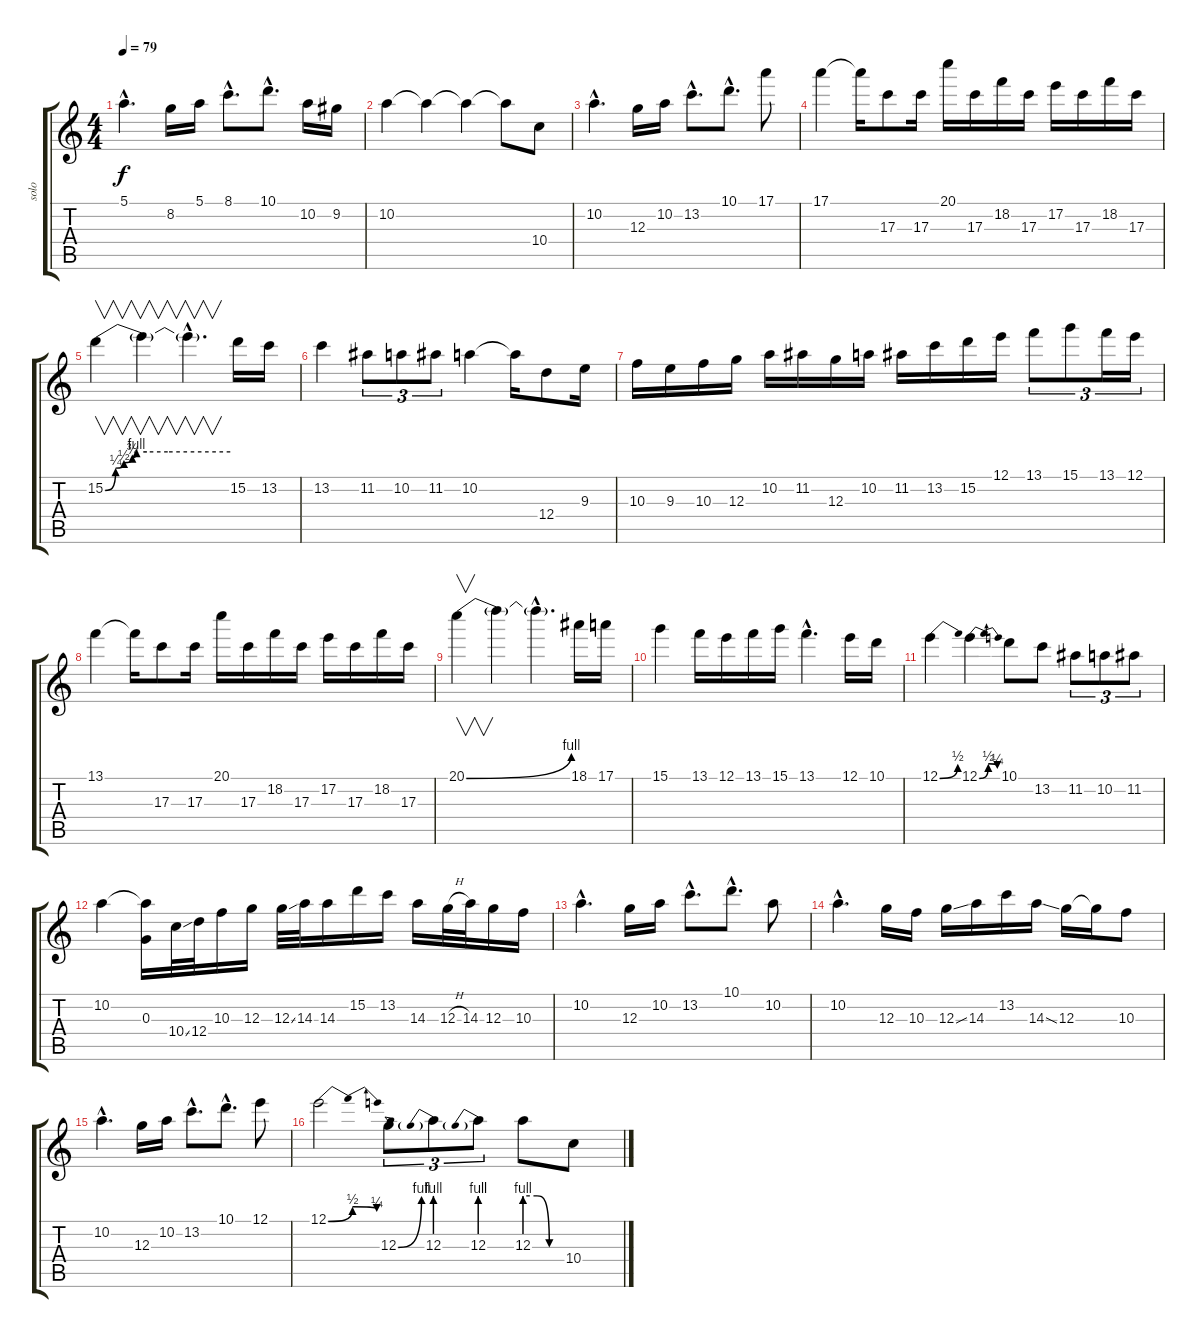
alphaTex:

\track ("solo" "solo") {instrument overdrivenguitar}
\staff {score tabs}
\tuning (E4 B3 G3 D3 A2 E2) {hide}
\ts (4 4)
\tempo 79
\clef g2
\ks c
5.1{hac}.4{d dy f} 8.2.16 5.1.16 8.1{hac}.8{d} 10.1{hac}.8{d} 10.2.16 9.2.16 |
10.2.4 10.2{t}.4 10.2{t}.4 10.2{t}.8 10.4.8 |
10.2{hac}.4{d} 12.3.16 10.2.16 13.2{hac}.8{d} 10.1{hac}.8{d} 17.1.8 |
17.1.4 17.1{t}.16 17.3.8 17.3.16 20.1.16 17.3.16 18.2.16 17.3.16 17.2.16 17.3.16 18.2.16 17.3.16 |
15.2{be (custom 0 0 5 1 9 2 13 3 15 4 20 4 30 4 60 4)}.4{v} 15.2{t}.4{v} 15.2{hac t}.4{v d} 15.2.16 13.2.16 |
13.2.4 11.2.8{tu (3 2)} 10.2.8{tu (3 2)} 11.2.8{tu (3 2)} 10.2.4 10.2{t}.16 12.4.8 9.3.16 |
10.3.16 9.3.16 10.3.16 12.3.16 10.2.16 11.2.16 12.3.16 10.2.16 11.2.16 13.2.16 15.2.16 12.1.16 13.1.8{tu (3 2)} 15.1.8{tu (3 2)} 13.1.16{tu (3 2)} 12.1.16{tu (3 2)} |
13.1.4 13.1{t}.16 17.3.8 17.3.16 20.1.16 17.3.16 18.2.16 17.3.16 17.2.16 17.3.16 18.2.16 17.3.16 |
20.1{be (bend 0 0 60 4)}.4{v} 20.1{t}.4 20.1{hac t}.4{d} 18.1.16 17.1.16 |
15.1.4 13.1.16 12.1.16 13.1.16 15.1.16 13.1{hac}.4{d} 12.1.16 10.1.16 |
12.1{be (bend 0 0 60 2)}.4 12.1{be (bendrelease 0 0 30 2 45 2 60 1)}.4 10.1.8 13.2.8 11.2.8{tu (3 2)} 10.2.8{tu (3 2)} 11.2.8{tu (3 2)} |
10.2.4 (10.2{t} 0.3).16 10.4{ss}.32 12.4.32 10.3.16 12.3.16 12.3{ss}.32 14.3.32 14.3.16 15.2.16 13.2.16 14.3.16 12.3{h}.32 14.3.32 12.3.16 10.3.16 |
10.2{hac}.4{d} 12.3.16 10.2.16 13.2{hac}.8{d} 10.1{hac}.8{d} 10.2.8 |
10.2{hac}.4{d} 12.3.16 10.3.16 12.3{ss}.16 14.3.16 13.2.16 14.3{ss}.16 12.3.16 12.3{t}.16 10.3.8 |
10.2{hac}.4{d} 12.3.16 10.2.16 13.2{hac}.8{d} 10.1{hac}.8{d} 12.1.8 |
12.1{be (bendrelease 0 0 30 2 30 2 60 1)}.2 12.3{be (bend 0 0 60 4)}.8{tu (3 2)} 12.3{be (prebend 0 4 60 4)}.8{tu (3 2)} 12.3{be (prebend 0 4 60 4)}.8{tu (3 2)} 12.3{be (custom 0 4 20 4 40 0 60 0)}.8 10.4.8
